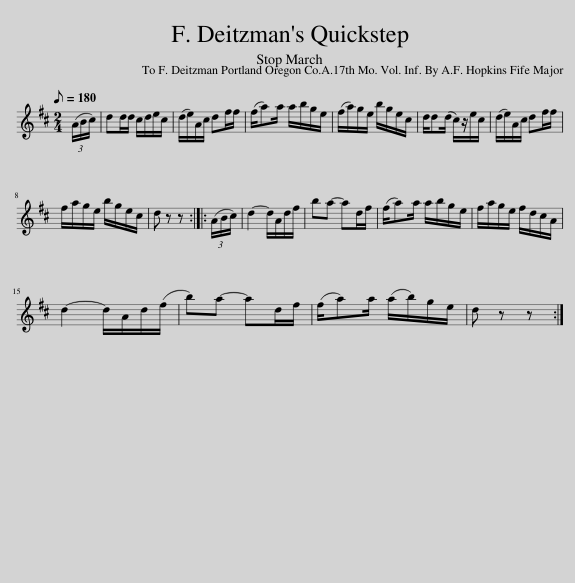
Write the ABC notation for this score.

X:1
L:1/8
Q:1/8=180
M:2/4
I:linebreak $
K:none
V:1 treble transpose="8 "
V:1
[K:D] (3(A/B/c/) | dd/d/ c/d/e/c/ | (d/e/)A/c/ df/f/ | (f/a)a/ a/b/g/e/ | (f/a/)g/e/ b/g/e/c/ | %5
 d/d(d/ c/)z/e/c/ | (d/e/)A/c/ df/f/ |$ f/a/g/e/ b/g/e/c/ | d z z :: (3(A/B/c/) | %10
 d2- d/A/d/f/ | ba- ad/f/ | (f/a)a/ a/b/g/e/ | f/a/g/e/ f/d/c/A/ |$ d2- d/A/d/(f/ | %15
 b)a- ad/f/ | (f/a)a/ (a/b/)g/e/ | d z z :| %18
